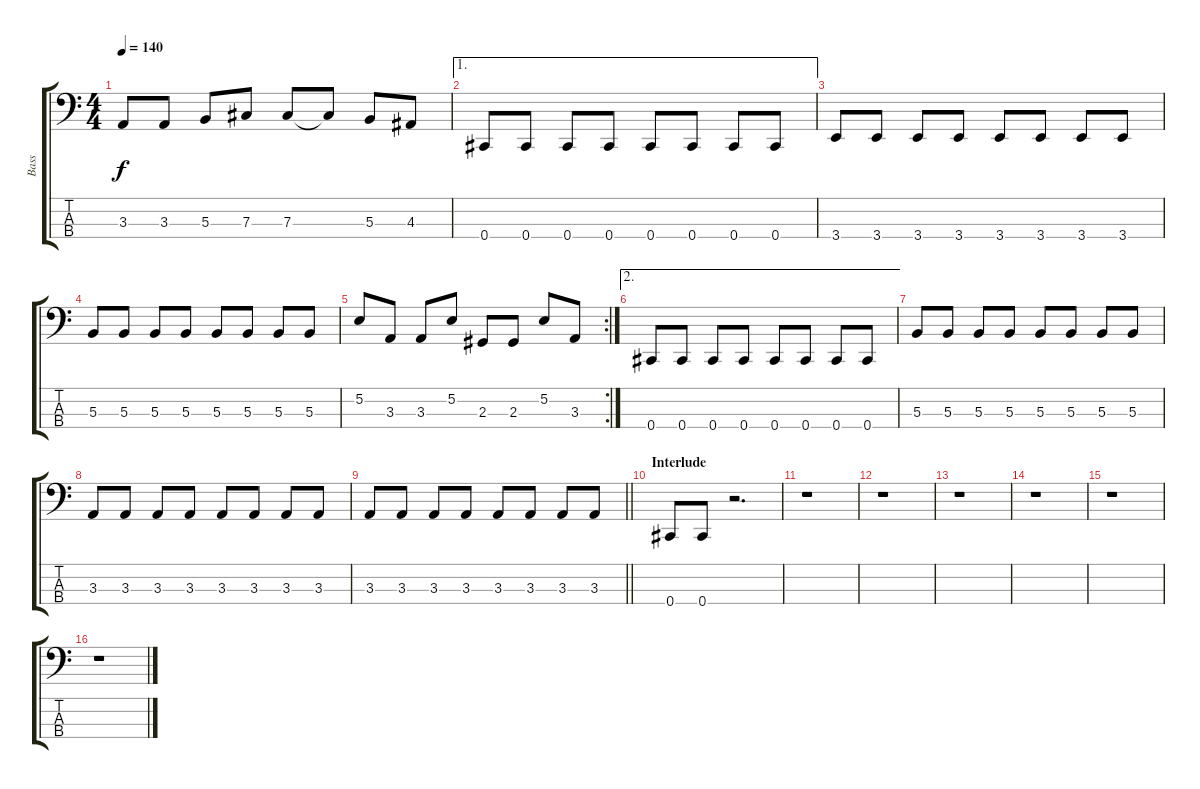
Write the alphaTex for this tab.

\track ("Bass" "Bass") {instrument electricbassfinger}
\staff {score tabs}
\tuning (E2 B1 Gb1 Db1) {hide}
\ts (4 4)
\tempo 140
\clef f4
\ks c
3.3.8{dy f} 3.3.8 5.3.8 7.3.8 7.3.8 7.3{t}.8 5.3.8 4.3.8 |
\ae 1
0.4.8 0.4.8 0.4.8 0.4.8 0.4.8 0.4.8 0.4.8 0.4.8 |
3.4.8 3.4.8 3.4.8 3.4.8 3.4.8 3.4.8 3.4.8 3.4.8 |
5.3.8 5.3.8 5.3.8 5.3.8 5.3.8 5.3.8 5.3.8 5.3.8 |
\rc 2
5.2.8 3.3.8 3.3.8 5.2.8 2.3.8 2.3.8 5.2.8 3.3.8 |
\ae 2
0.4.8 0.4.8 0.4.8 0.4.8 0.4.8 0.4.8 0.4.8 0.4.8 |
5.3.8 5.3.8 5.3.8 5.3.8 5.3.8 5.3.8 5.3.8 5.3.8 |
3.3.8 3.3.8 3.3.8 3.3.8 3.3.8 3.3.8 3.3.8 3.3.8 |
\barLineRight lightlight
3.3.8 3.3.8 3.3.8 3.3.8 3.3.8 3.3.8 3.3.8 3.3.8 |
\section ("" "Interlude")
0.4.8 0.4.8 r.2{d} |
r.1 |
r.1 |
r.1 |
r.1 |
r.1 |
r.1
